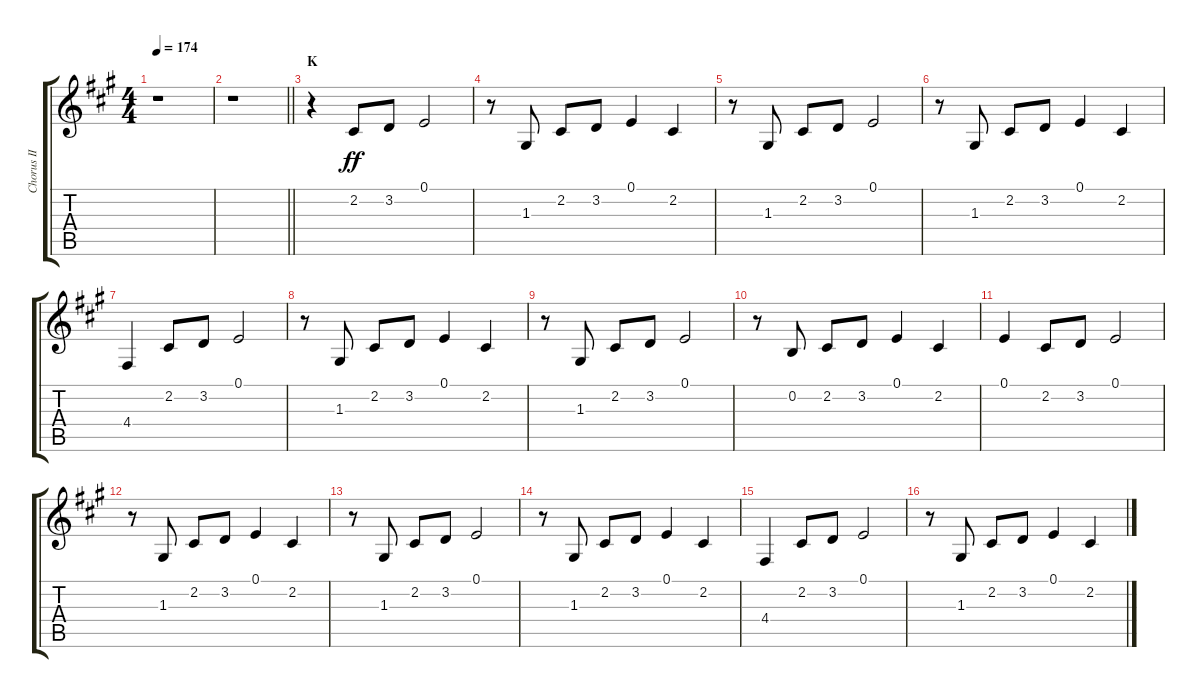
\track ("Chorus II" "Chorus II") {instrument voiceoohs}
\staff {score tabs}
\tuning (E4 B3 G3 D3 A2 E2) {hide}
\ts (4 4)
\tempo 174
\clef g2
\ks a
r.1{dy ff} |
\barLineRight lightlight
r.1 |
\section ("" "K")
r.4 2.2.8 3.2.8 0.1.2 |
r.8 1.3.8 2.2.8 3.2.8 0.1.4 2.2.4 |
r.8 1.3.8 2.2.8 3.2.8 0.1.2 |
r.8 1.3.8 2.2.8 3.2.8 0.1.4 2.2.4 |
4.4.4 2.2.8 3.2.8 0.1.2 |
r.8 1.3.8 2.2.8 3.2.8 0.1.4 2.2.4 |
r.8 1.3.8 2.2.8 3.2.8 0.1.2 |
r.8 0.2.8 2.2.8 3.2.8 0.1.4 2.2.4 |
0.1.4 2.2.8 3.2.8 0.1.2 |
r.8 1.3.8 2.2.8 3.2.8 0.1.4 2.2.4 |
r.8 1.3.8 2.2.8 3.2.8 0.1.2 |
r.8 1.3.8 2.2.8 3.2.8 0.1.4 2.2.4 |
4.4.4 2.2.8 3.2.8 0.1.2 |
r.8 1.3.8 2.2.8 3.2.8 0.1.4 2.2.4
